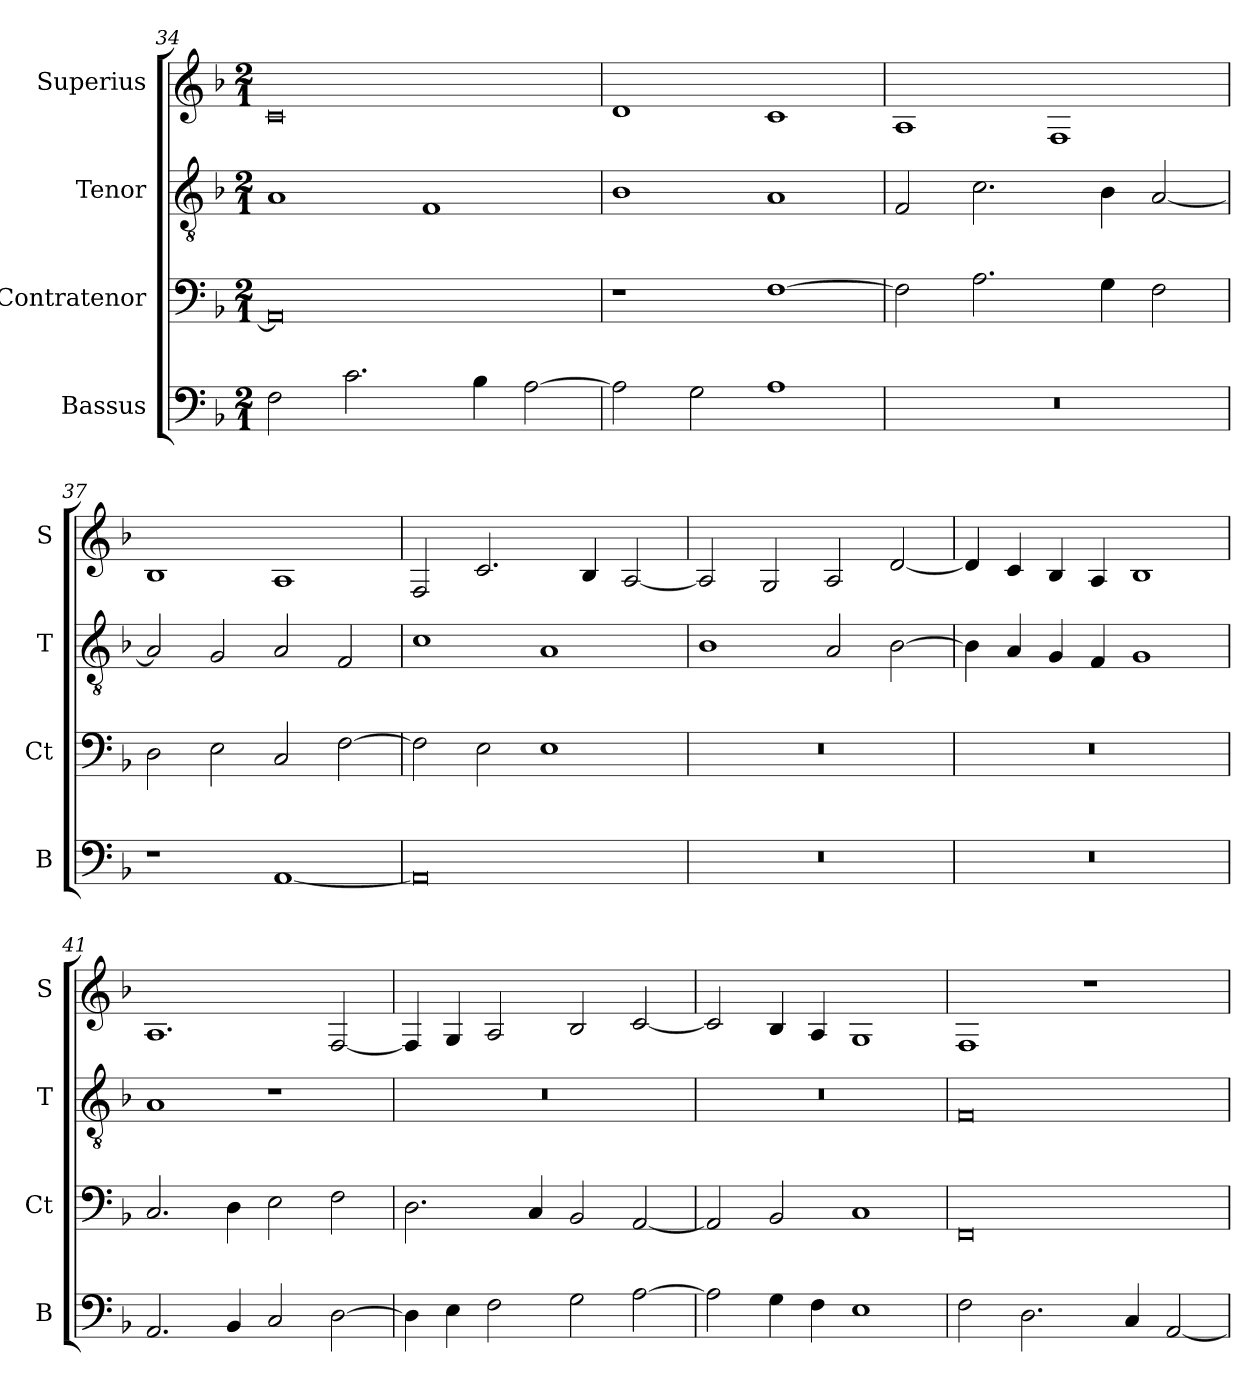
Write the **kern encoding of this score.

**kern	**kern	**kern	**kern
*part4	*part3	*part2	*part1
*staff4	*staff3	*staff2	*staff1
*I"Bassus	*I"Contratenor	*I"Tenor	*I"Superius
*I'B	*I'Ct	*I'T	*I'S
*clefF4	*clefF4	*clefGv2	*clefG2
*k[b-]	*k[b-]	*k[b-]	*k[b-]
*M2/1	*M2/1	*M2/1	*M2/1
=34	=34	=34	=34
2F	0AA]	1A	0c
2.c	.	.	.
.	.	1F	.
4B-	.	.	.
[2A	.	.	.
=35	=35	=35	=35
2A]	1r	1B-	1d
2G	.	.	.
1A	[1F	1A	1c
=36	=36	=36	=36
0r	2F]	2F	1A
.	2.A	2.c	.
.	.	.	1F
.	4G	4B-	.
.	2F	[2A	.
=37	=37	=37	=37
1r	2D	2A]	1B-
.	2E	2G	.
[1AA	2C	2A	1A
.	[2F	2F	.
=38	=38	=38	=38
0AA]	2F]	1c	2F
.	2E	.	2.c
.	1E	1A	.
.	.	.	4B-
.	.	.	[2A
=39	=39	=39	=39
0r	0r	1B-	2A]
.	.	.	2G
.	.	2A	2A
.	.	[2B-	[2d
=40	=40	=40	=40
0r	0r	4B-]	4d]
.	.	4A	4c
.	.	4G	4B-
.	.	4F	4A
.	.	1G	1B-
=41	=41	=41	=41
2.AA	2.C	1A	1.A
4BB-	4D	.	.
2C	2E	1r	.
[2D	2F	.	[2F
=42	=42	=42	=42
4D]	2.D	0r	4F]
4E	.	.	4G
2F	.	.	2A
.	4C	.	.
2G	2BB-	.	2B-
[2A	[2AA	.	[2c
=43	=43	=43	=43
2A]	2AA]	0r	2c]
4G	2BB-	.	4B-
4F	.	.	4A
1E	1C	.	1G
=44	=44	=44	=44
2F	0FF	0F	1F
2.D	.	.	.
.	.	.	1r
4C	.	.	.
[2AA	.	.	.
=	=	=	=
*-	*-	*-	*-
